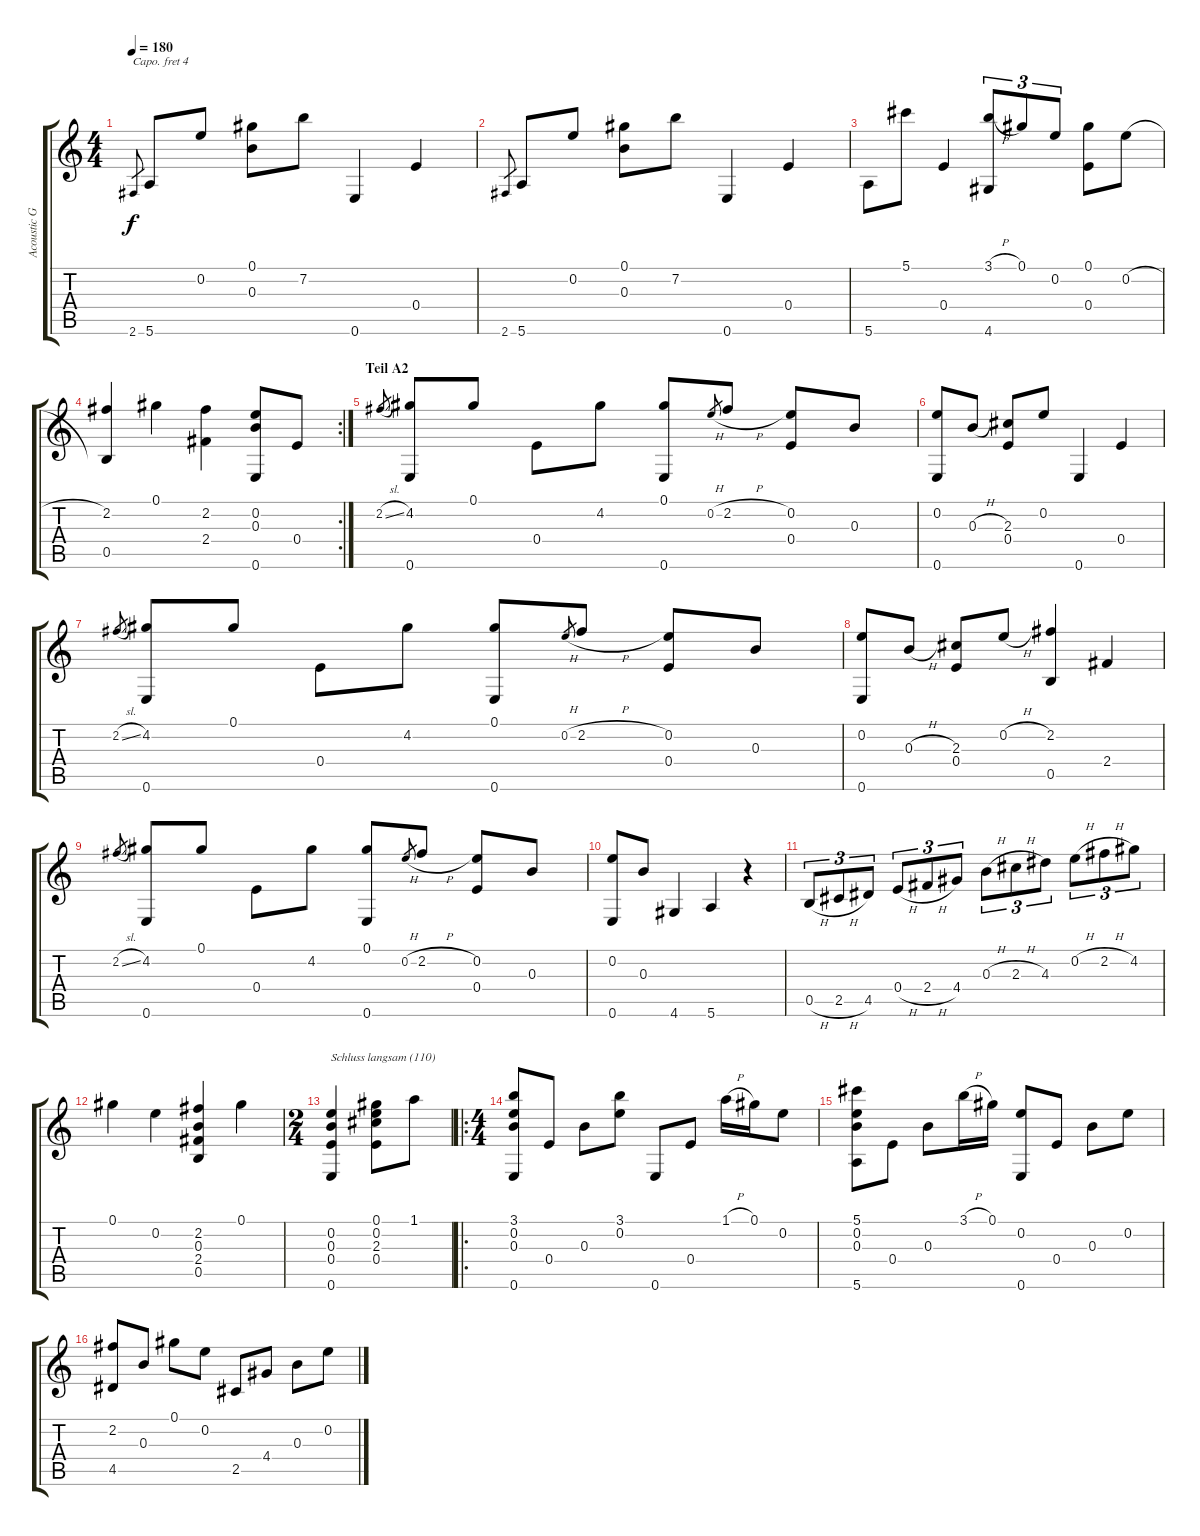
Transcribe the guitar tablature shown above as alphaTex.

\track ("Acoustic Guitar" "Acoustic G") {instrument acousticguitarsteel}
\staff {score tabs}
\capo 4
\tuning (E4 C4 G3 C3 G2 C2) {hide}
\ts (4 4)
\tempo 180
\clef g2
\ks c
2.6.8{gr dy f} 5.6.8 0.2.8 (0.1 0.3).8 7.2.8 0.6.4 0.4.4 |
2.6.8{gr} 5.6.8 0.2.8 (0.1 0.3).8 7.2.8 0.6.4 0.4.4 |
5.6.8 5.1.8 0.4.4 (3.1{h} 4.6).8{tu (3 2)} 0.1.8{tu (3 2)} 0.2.8{tu (3 2)} (0.1 0.4).8 0.2{h}.8 |
\rc 2
(2.2 0.5).4 0.1.4 (2.2 2.4).4 (0.2 0.3 0.6).8 0.4.8 |
\section ("" "Teil A2")
2.2{sl}.8{gr} (4.2 0.6).8 0.1.8 0.4.8 4.2.8 (0.1 0.6).8 0.2{h}.8{gr} 2.2{h}.8 (0.2 0.4).8 0.3.8 |
(0.2 0.6).8 0.3{h}.8 (2.3 0.4).8 0.2.8 0.6.4 0.4.4 |
2.2{sl}.8{gr} (4.2 0.6).8 0.1.8 0.4.8 4.2.8 (0.1 0.6).8 0.2{h}.8{gr} 2.2{h}.8 (0.2 0.4).8 0.3.8 |
(0.2 0.6).8 0.3{h}.8 (2.3 0.4).8 0.2{h}.8 (2.2 0.5).4 2.4.4 |
2.2{sl}.8{gr} (4.2 0.6).8 0.1.8 0.4.8 4.2.8 (0.1 0.6).8 0.2{h}.8{gr} 2.2{h}.8 (0.2 0.4).8 0.3.8 |
(0.2 0.6).8 0.3.8 4.6.4 5.6.4 r.4 |
0.5{h}.8{tu (3 2)} 2.5{h}.8{tu (3 2)} 4.5.8{tu (3 2)} 0.4{h}.8{tu (3 2)} 2.4{h}.8{tu (3 2)} 4.4.8{tu (3 2)} 0.3{h}.8{tu (3 2)} 2.3{h}.8{tu (3 2)} 4.3.8{tu (3 2)} 0.2{h}.8{tu (3 2)} 2.2{h}.8{tu (3 2)} 4.2.8{tu (3 2)} |
0.1.4 0.2.4 (2.2 0.3 2.4 0.5).4 0.1.4 |
\ts (2 4)
(0.2 0.3 0.4 0.6).4{txt "Schluss langsam (110)"} (0.1 0.2 2.3 0.4).8 1.1.8 |
\ro
\ts (4 4)
(3.1 0.2 0.3 0.6).8 0.4.8 0.3.8 (3.1 0.2).8 0.6.8 0.4.8 1.1{h}.16 0.1.16 0.2.8 |
(5.1 0.2 0.3 5.6).8 0.4.8 0.3.8 3.1{h}.16 0.1.16 (0.2 0.6).8 0.4.8 0.3.8 0.2.8 |
(2.2 4.5).8 0.3.8 0.1.8 0.2.8 2.5.8 4.4.8 0.3.8 0.2.8
